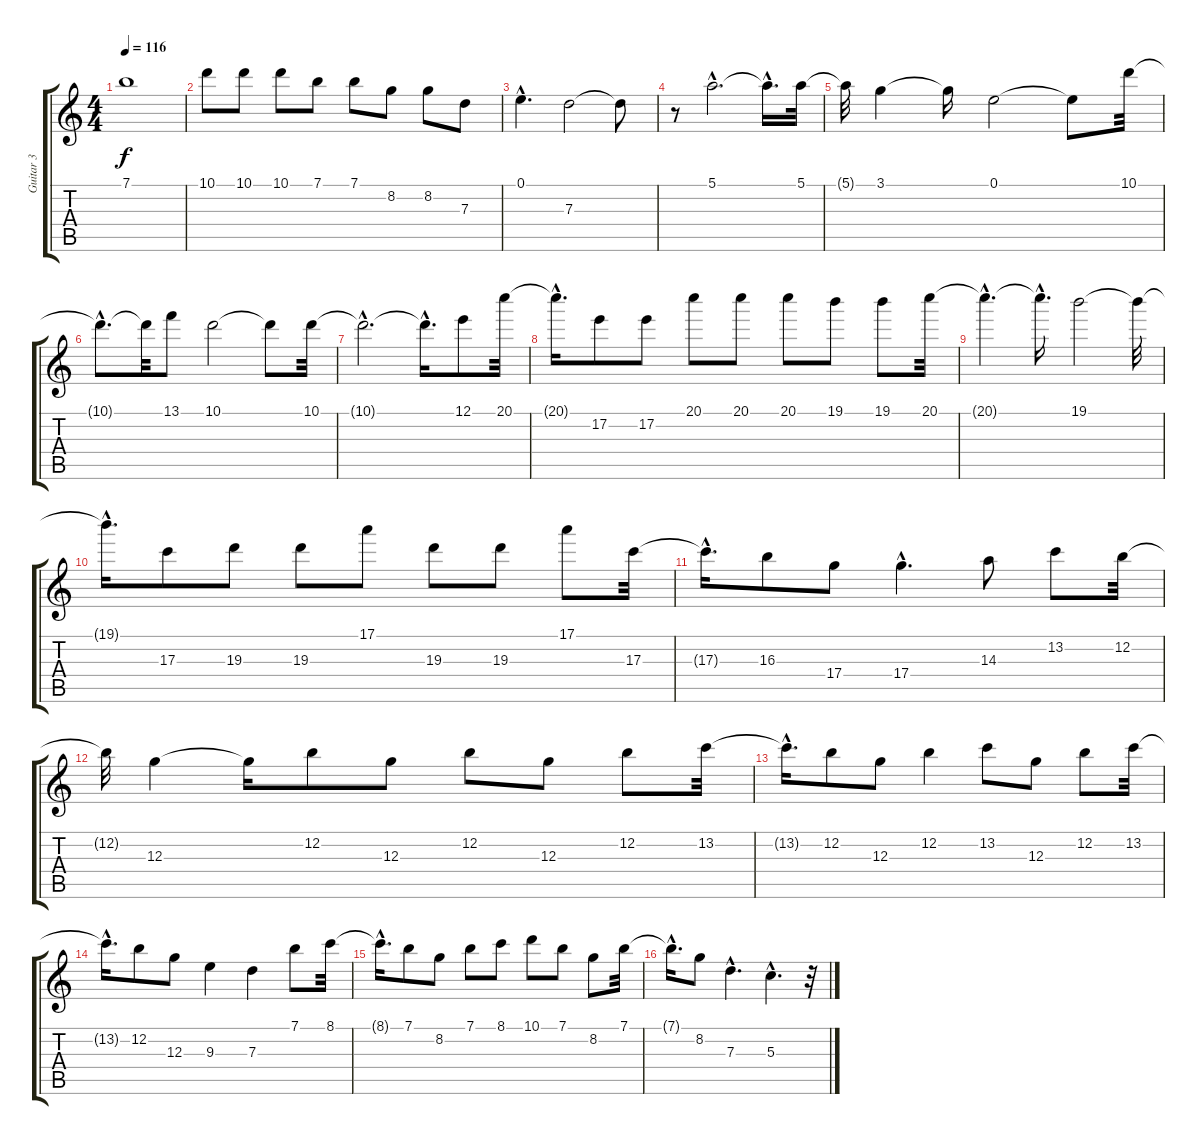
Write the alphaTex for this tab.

\track ("Guitar 3" "Guitar 3") {instrument distortionguitar}
\staff {score tabs}
\tuning (E4 B3 G3 D3 A2 E2) {hide}
\ts (4 4)
\tempo 116
\clef g2
\ks c
7.1.1{dy f} |
10.1.8 10.1.8 10.1.8 7.1.8 7.1.8 8.2.8 8.2.8 7.3.8 |
0.1{hac}.4{d} 7.3.2 7.3{t}.8 |
r.8 5.1{hac}.2{d} 5.1{hac t}.16{d} 5.1.32 |
5.1{t}.32 3.1.4 3.1{t}.16 0.1.2 0.1{t}.8 10.1.32 |
10.1{hac t}.8{d} 10.1{t}.32 13.1.8 10.1.2 10.1{t}.8 10.1.32 |
10.1{hac t}.2{d} 10.1{hac t}.16{d} 12.1.8 20.1.32{volume 16} |
20.1{hac t}.16{d} 17.2.8{volume 16} 17.2.8{volume 16} 20.1.8{volume 15} 20.1.8{volume 15} 20.1.8{volume 15} 19.1.8{volume 15} 19.1.8{volume 14} 20.1.32{volume 14} |
20.1{hac t}.4{d} 20.1{hac t}.16{d} 19.1.2{volume 13} 19.1{t}.32 |
19.1{hac t}.16{d} 17.3.8{volume 12} 19.3.8{volume 12} 19.3.8{volume 12} 17.1.8{volume 12} 19.3.8{volume 11} 19.3.8{volume 11} 17.1.8{volume 11} 17.3.32{volume 11} |
17.3{hac t}.16{d} 16.3.8{volume 10} 17.4.8{volume 10} 17.4{hac}.4{d volume 10} 14.3.8{volume 9} 13.2.8{volume 9} 12.2.32{volume 9} |
12.2{t}.32 12.3.4{volume 9} 12.3{t}.16 12.2.8{volume 8} 12.3.8{volume 8} 12.2.8{volume 8} 12.3.8{volume 8} 12.2.8{volume 7} 13.2.32{volume 7} |
13.2{hac t}.16{d} 12.2.8{volume 7} 12.3.8{volume 7} 12.2.4{volume 6} 13.2.8{volume 6} 12.3.8{volume 6} 12.2.8{volume 6} 13.2.32{volume 5} |
13.2{hac t}.16{d} 12.2.8{volume 5} 12.3.8{volume 5} 9.3.4{volume 5} 7.3.4{volume 4} 7.1.8{volume 4} 8.1.32{volume 4} |
8.1{hac t}.16{d} 7.1.8{volume 3} 8.2.8{volume 3} 7.1.8{volume 3} 8.1.8{volume 3} 10.1.8{volume 2} 7.1.8{volume 2} 8.2.8{volume 2} 7.1.32{volume 2} |
7.1{hac t}.16{d} 8.2.8{volume 1} 7.3{hac}.4{d volume 1} 5.3{hac}.4{d volume 1} r.32
